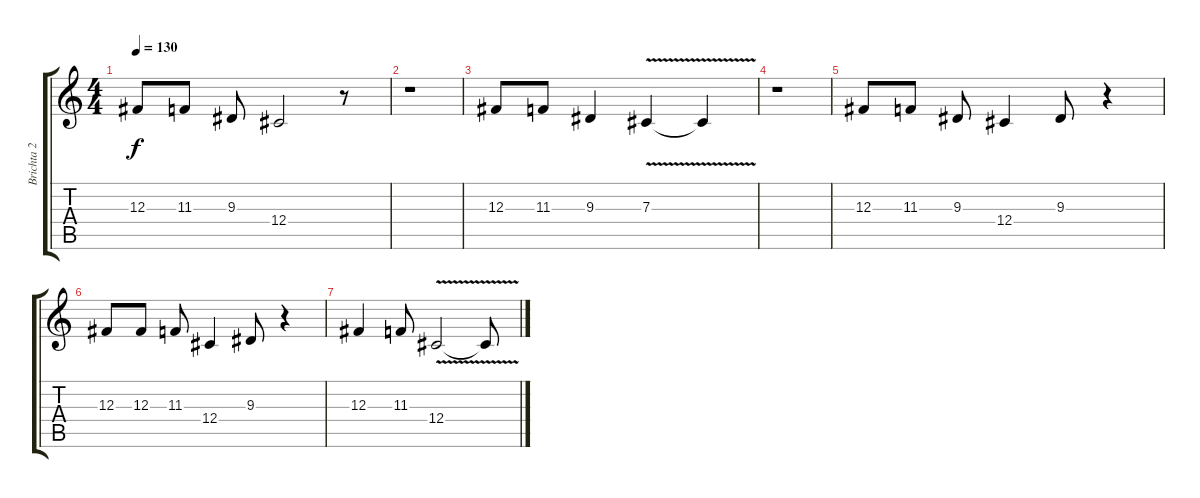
\track ("Brichta 2" "Brichta 2") {instrument lead2sawtooth}
\staff {score tabs}
\tuning (Eb4 Bb3 Gb3 Db3 Ab2 Eb2) {hide}
\ts (4 4)
\tempo 130
\clef g2
\ks c
12.3.8{dy f} 11.3.8 9.3.8 12.4.2 r.8 |
r.1 |
12.3.8 11.3.8 9.3.4 7.3{v}.4 7.3{t}.4 |
r.1 |
12.3.8 11.3.8 9.3.8 12.4.4 9.3.8 r.4 |
12.3.8 12.3.8 11.3.8 12.4.4 9.3.8 r.4 |
12.3.4 11.3.8 12.4{v}.2 12.4{t}.8
